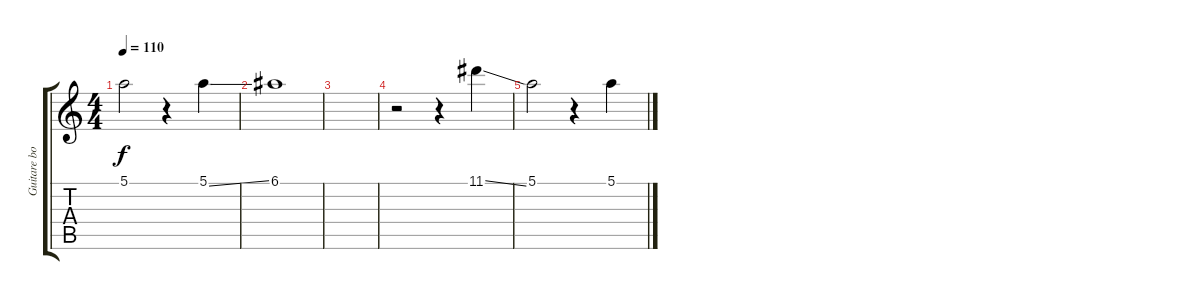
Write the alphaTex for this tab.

\track ("Guitare bottleneck 2" "Guitare bo") {instrument electricguitarclean}
\staff {score tabs}
\tuning (E4 B3 G3 D3 A2 E2) {hide}
\ts (4 4)
\tempo 110
\clef g2
\ks c
5.1.2{dy f} r.4 5.1{ss}.4 |
6.1.1 |
|
r.2 r.4 11.1{ss}.4 |
5.1.2 r.4 5.1.4
